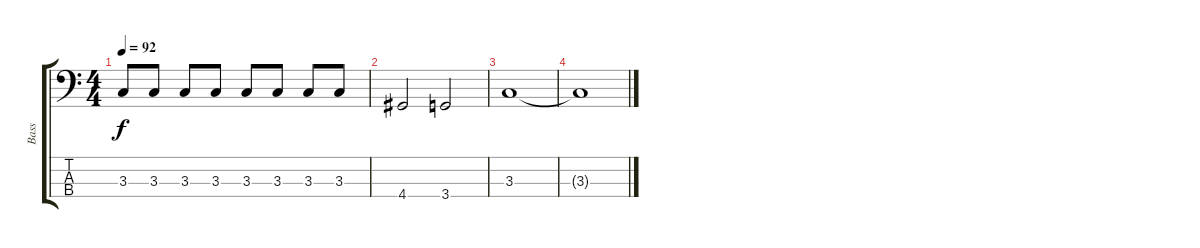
\track ("Bass" "Bass") {instrument electricbassfinger}
\staff {score tabs}
\tuning (G2 D2 A1 E1) {hide}
\ts (4 4)
\tempo 92
\clef f4
\ks c
3.3.8{dy f} 3.3.8 3.3.8 3.3.8 3.3.8 3.3.8 3.3.8 3.3.8 |
4.4.2 3.4.2 |
3.3.1{volume 0} |
3.3{t}.1
